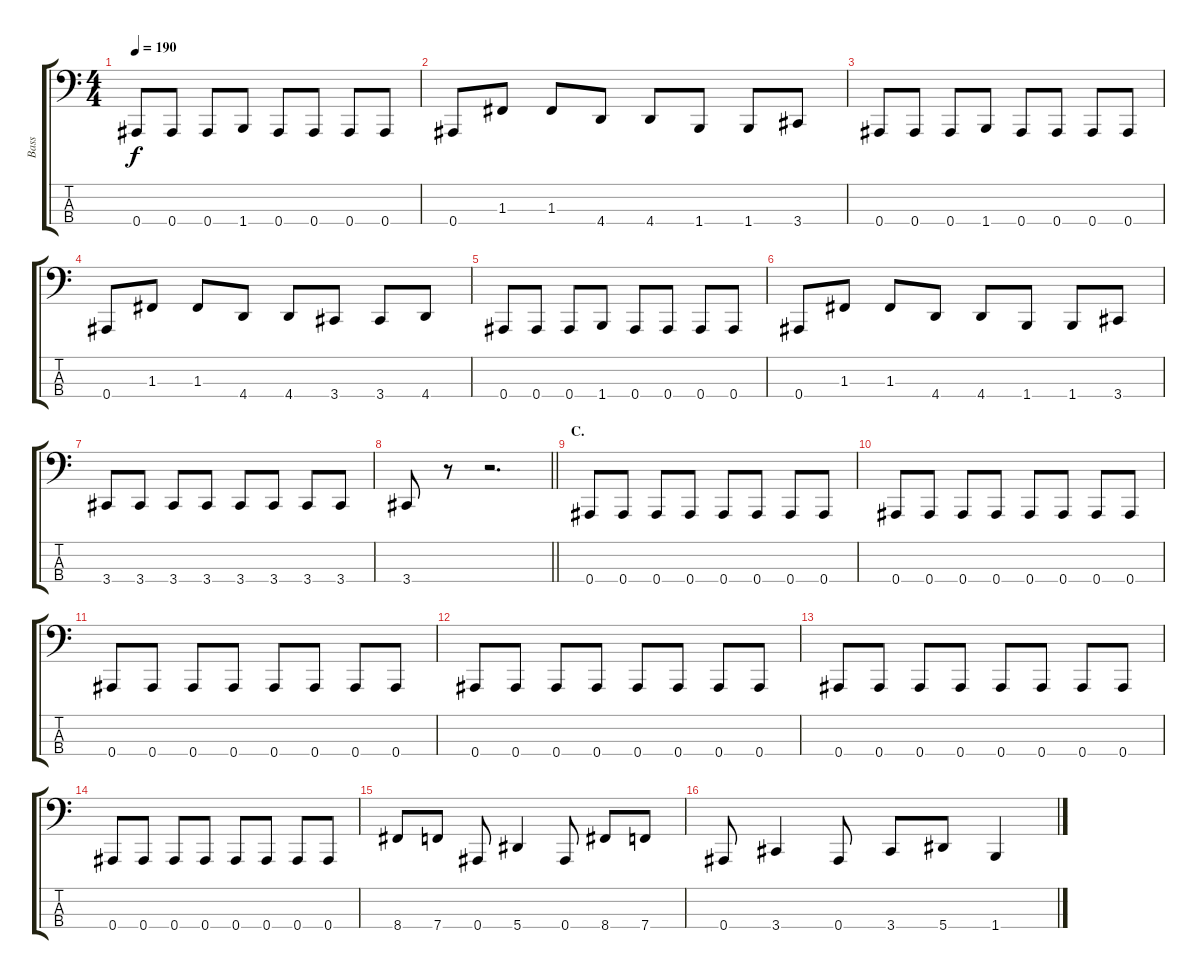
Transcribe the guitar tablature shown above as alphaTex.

\track ("Bass" "Bass") {instrument electricbasspick}
\staff {score tabs}
\tuning (Eb2 Bb1 F1 Bb0) {hide}
\ts (4 4)
\tempo 190
\clef f4
\ks c
0.4.8{dy f} 0.4.8 0.4.8 1.4.8 0.4.8 0.4.8 0.4.8 0.4.8 |
0.4.8 1.3.8 1.3.8 4.4.8 4.4.8 1.4.8 1.4.8 3.4.8 |
0.4.8 0.4.8 0.4.8 1.4.8 0.4.8 0.4.8 0.4.8 0.4.8 |
0.4.8 1.3.8 1.3.8 4.4.8 4.4.8 3.4.8 3.4.8 4.4.8 |
0.4.8 0.4.8 0.4.8 1.4.8 0.4.8 0.4.8 0.4.8 0.4.8 |
0.4.8 1.3.8 1.3.8 4.4.8 4.4.8 1.4.8 1.4.8 3.4.8 |
3.4.8 3.4.8 3.4.8 3.4.8 3.4.8 3.4.8 3.4.8 3.4.8 |
\barLineRight lightlight
3.4.8 r.8 r.2{d} |
\section ("" "C.")
0.4.8 0.4.8 0.4.8 0.4.8 0.4.8 0.4.8 0.4.8 0.4.8 |
0.4.8 0.4.8 0.4.8 0.4.8 0.4.8 0.4.8 0.4.8 0.4.8 |
0.4.8 0.4.8 0.4.8 0.4.8 0.4.8 0.4.8 0.4.8 0.4.8 |
0.4.8 0.4.8 0.4.8 0.4.8 0.4.8 0.4.8 0.4.8 0.4.8 |
0.4.8 0.4.8 0.4.8 0.4.8 0.4.8 0.4.8 0.4.8 0.4.8 |
0.4.8 0.4.8 0.4.8 0.4.8 0.4.8 0.4.8 0.4.8 0.4.8 |
8.4.8 7.4.8 0.4.8 5.4.4 0.4.8 8.4.8 7.4.8 |
0.4.8 3.4.4 0.4.8 3.4.8 5.4.8 1.4.4
